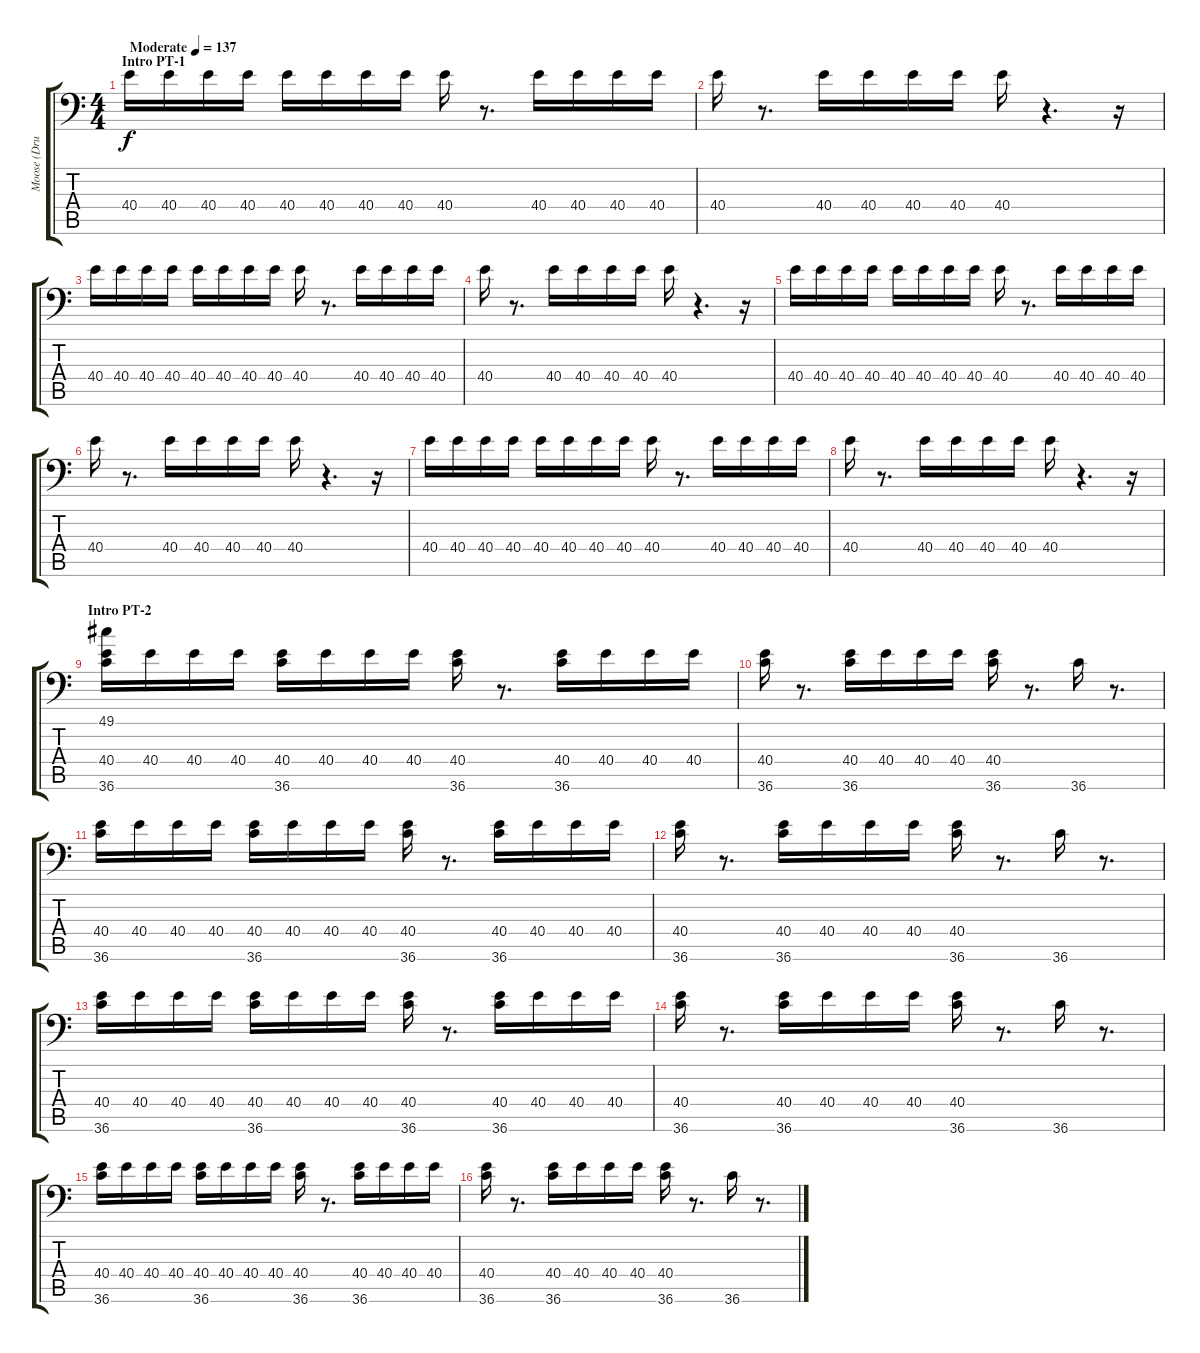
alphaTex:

\track ("Moose (Drums)" "Moose (Dru") {instrument acousticgrandpiano}
\staff {score tabs}
\tuning (C-1 C-1 C-1 C-1 C-1 C-1) {hide}
\ts (4 4)
\section ("" "Intro PT-1")
\tempo (137 "Moderate")
\clef f4
\ks c
40.4.16{dy f instrument acousticgrandpiano} 40.4.16 40.4.16 40.4.16 40.4.16 40.4.16 40.4.16 40.4.16 40.4.16 r.8{d} 40.4.16 40.4.16 40.4.16 40.4.16 |
40.4.16 r.8{d} 40.4.16 40.4.16 40.4.16 40.4.16 40.4.16 r.4{d} r.16 |
40.4.16 40.4.16 40.4.16 40.4.16 40.4.16 40.4.16 40.4.16 40.4.16 40.4.16 r.8{d} 40.4.16 40.4.16 40.4.16 40.4.16 |
40.4.16 r.8{d} 40.4.16 40.4.16 40.4.16 40.4.16 40.4.16 r.4{d} r.16 |
40.4.16 40.4.16 40.4.16 40.4.16 40.4.16 40.4.16 40.4.16 40.4.16 40.4.16 r.8{d} 40.4.16 40.4.16 40.4.16 40.4.16 |
40.4.16 r.8{d} 40.4.16 40.4.16 40.4.16 40.4.16 40.4.16 r.4{d} r.16 |
40.4.16 40.4.16 40.4.16 40.4.16 40.4.16 40.4.16 40.4.16 40.4.16 40.4.16 r.8{d} 40.4.16 40.4.16 40.4.16 40.4.16 |
40.4.16 r.8{d} 40.4.16 40.4.16 40.4.16 40.4.16 40.4.16 r.4{d} r.16 |
\section ("" "Intro PT-2")
(49.1 40.4 36.6).16 40.4.16 40.4.16 40.4.16 (40.4 36.6).16 40.4.16 40.4.16 40.4.16 (40.4 36.6).16 r.8{d} (40.4 36.6).16 40.4.16 40.4.16 40.4.16 |
(40.4 36.6).16 r.8{d} (40.4 36.6).16 40.4.16 40.4.16 40.4.16 (40.4 36.6).16 r.8{d} 36.6.16 r.8{d} |
(40.4 36.6).16 40.4.16 40.4.16 40.4.16 (40.4 36.6).16 40.4.16 40.4.16 40.4.16 (40.4 36.6).16 r.8{d} (40.4 36.6).16 40.4.16 40.4.16 40.4.16 |
(40.4 36.6).16 r.8{d} (40.4 36.6).16 40.4.16 40.4.16 40.4.16 (40.4 36.6).16 r.8{d} 36.6.16 r.8{d} |
(40.4 36.6).16 40.4.16 40.4.16 40.4.16 (40.4 36.6).16 40.4.16 40.4.16 40.4.16 (40.4 36.6).16 r.8{d} (40.4 36.6).16 40.4.16 40.4.16 40.4.16 |
(40.4 36.6).16 r.8{d} (40.4 36.6).16 40.4.16 40.4.16 40.4.16 (40.4 36.6).16 r.8{d} 36.6.16 r.8{d} |
(40.4 36.6).16 40.4.16 40.4.16 40.4.16 (40.4 36.6).16 40.4.16 40.4.16 40.4.16 (40.4 36.6).16 r.8{d} (40.4 36.6).16 40.4.16 40.4.16 40.4.16 |
(40.4 36.6).16 r.8{d} (40.4 36.6).16 40.4.16 40.4.16 40.4.16 (40.4 36.6).16 r.8{d} 36.6.16 r.8{d}
